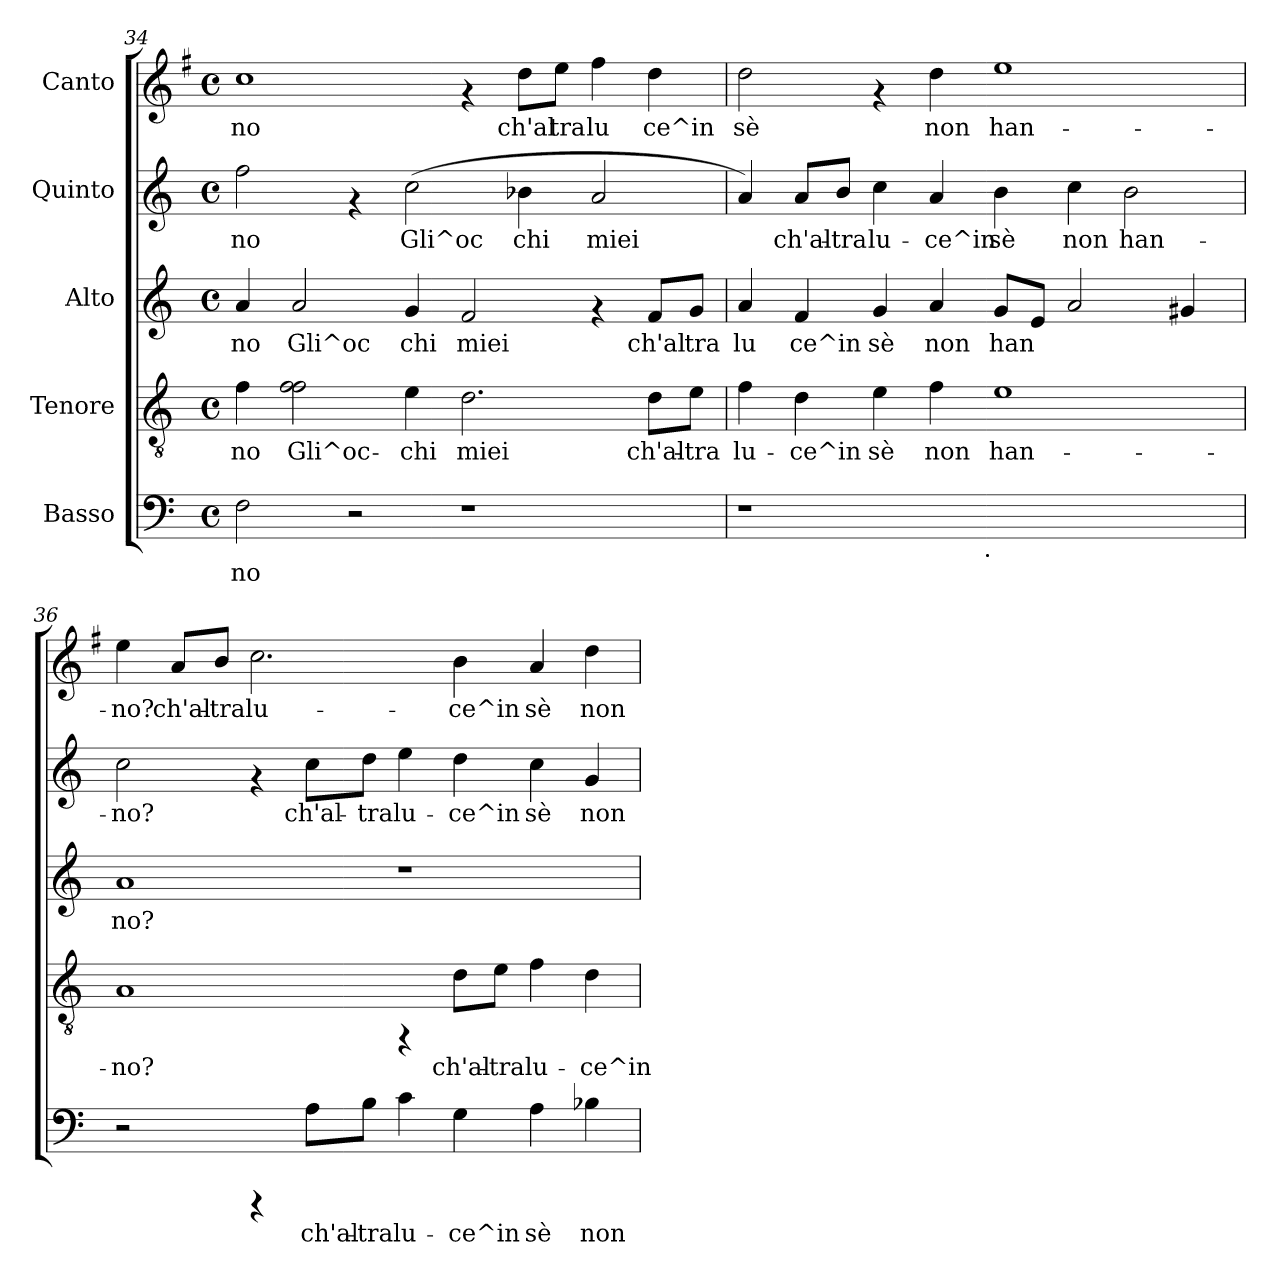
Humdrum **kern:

**kern	**text	**kern	**text	**kern	**text	**kern	**text	**kern	**text
*part5	*part5	*part4	*part4	*part3	*part3	*part2	*part2	*part1	*part1
*staff5	*staff5	*staff4	*staff4	*staff3	*staff3	*staff2	*staff2	*staff1	*staff1
*I"Basso	*	*I"Tenore	*	*I"Alto	*	*I"Quinto	*	*I"Canto	*
*clefF4	*	*clefGv2	*	*clefG2	*	*clefG2	*	*clefG2	*
*	*	*	*	*	*	*	*	*ITrd-3c-5	*
*k[]	*	*k[]	*	*k[]	*	*k[]	*	*k[]	*
*C:	*	*C:	*	*C:	*	*C:	*	*C:	*
*M4/4	*	*M4/4	*	*M4/4	*	*M4/4	*	*M4/4	*
*met(c)	*	*met(c)	*	*met(c)	*	*met(c)	*	*met(c)	*
=34	=34	=34	=34	=34	=34	=34	=34	=34	=34
!	!LO:LY:b:cj	!	!LO:LY:b:cj	!	!LO:LY:b:cj	!	!LO:LY:b:cj	!	!LO:LY:b:cj
2F\	no	4f\	-no	4a/	no	2ff\	no	1ff	no
!	!	!	!LO:LY:b:cj	!	!LO:LY:b:cj	!	!	!	!
.	.	2f\ 2f\	Gli^oc-	2a/	Gli^oc	.	.	.	.
2r	.	.	.	.	.	4rf	.	.	.
!	!	!	!LO:LY:b:cj	!	!LO:LY:b:cj	!	!LO:LY:b:cj	!	!
.	.	4e\	-chi	4g/	chi	(<2cc\	Gli^oc	.	.
!	!	!	!LO:LY:b:cj	!	!LO:LY:b:cj	!	!	!	!
1r	.	2.d\	miei	2f/	miei	.	.	4rf	.
!	!	!	!	!	!	!	!LO:LY:b:cj	!	!LO:LY:b:cj
.	.	.	.	.	.	4b-X\	chi	8gg\L	ch'al
!	!	!	!	!	!	!	!	!	!LO:LY:b:cj
.	.	.	.	.	.	.	.	8aa\J	tra
!	!	!	!	!	!	!	!LO:LY:b:cj	!	!LO:LY:b:cj
.	.	.	.	4rf	.	2a/	miei	4bb\	lu
!	!	!	!LO:LY:b:cj	!	!LO:LY:b:cj	!	!	!	!LO:LY:b:cj
.	.	8d\L	ch'al-	8f/L	ch'al	.	.	4gg\	ce^in
!	!	!	!LO:LY:b:cj	!	!LO:LY:b:cj	!	!	!	!
.	.	8e\J	-tra	8g/J	tra	.	.	.	.
!!LO:LB:g=z
=35	=35	=35	=35	=35	=35	=35	=35	=35	=35
!	!	!	!LO:LY:b:cj	!	!LO:LY:b:cj	!	!LO:LY:b:cj	!	!LO:LY:b:cj
*^	*	*	*	*	*	*	*	*	*
1r	2ryy	.	4f\	lu-	4a/	lu	4a/)	.	2gg\	sè
!	!	!	!	!LO:LY:b:cj	!	!LO:LY:b:cj	!	!LO:LY:b:cj	!	!
.	.	.	4d\	-ce^in	4f/	ce^in	8a/L	ch'al-	.	.
!	!	!	!	!	!	!	!	!LO:LY:b:cj	!	!
.	.	.	.	.	.	.	8b/J	-tra	.	.
!	!	!	!	!LO:LY:b:cj	!	!LO:LY:b:cj	!	!LO:LY:b:cj	!	!
.	4ryy	.	4e\	sè	4g/	sè	4cc\	lu-	4rf	.
!	!	!	!	!LO:LY:b:cj	!	!LO:LY:b:cj	!	!LO:LY:b:cj	!	!LO:LY:b:cj
.	8...ryy	.	4f\	non	4a/	non	4a/	-ce^in	4gg\	non
!	!LO:TX:b:t=.	!	!	!	!	!	!	!	!	!
.	1ryy	.	.	.	.	.	.	.	.	.
!	!	!	!	!LO:LY:b:cj	!	!LO:LY:b:cj	!	!LO:LY:b:cj	!	!LO:LY:b:cj
1ryy	.	.	1e	han-	8g/L	han	4b\	sè	1aa	han-
!	!	!	!	!	!	!LO:LY:b:cj	!	!	!	!
.	.	.	.	.	8e/J	.	.	.	.	.
!	!	!	!	!	!	!LO:LY:b:cj	!	!LO:LY:b:cj	!	!
.	.	.	.	.	2a/	.	4cc\	non	.	.
!	!	!	!	!	!	!	!	!LO:LY:b:cj	!	!
.	.	.	.	.	.	.	2b\	han-	.	.
!	!	!	!	!	!	!LO:LY:b:cj	!	!	!	!
.	.	.	.	.	4g#/	.	.	.	.	.
.	64ryy	.	.	.	.	.	.	.	.	.
=36	=36	=36	=36	=36	=36	=36	=36	=36	=36	=36
!	!	!	!	!LO:LY:b:cj	!	!LO:LY:b:cj	!	!LO:LY:b:cj	!	!LO:LY:b:cj
*v	*v	*	*	*	*	*	*	*	*	*
2r	.	1A	-no?	1a	no?	2cc\	-no?	4aa\	-no?
!	!	!	!	!	!	!	!	!	!LO:LY:b:cj
.	.	.	.	.	.	.	.	8dd/L	ch'al-
!	!	!	!	!	!	!	!	!	!LO:LY:b:cj
.	.	.	.	.	.	.	.	8ee/J	-tra
!	!	!	!	!	!	!	!	!	!LO:LY:b:cj
4rCCC	.	.	.	.	.	4rf	.	2.ff\	lu-
!	!LO:LY:b:cj	!	!	!	!	!	!LO:LY:b:cj	!	!
8A\L	ch'al-	.	.	.	.	8cc\L	ch'al-	.	.
!	!LO:LY:b:cj	!	!	!	!	!	!LO:LY:b:cj	!	!
8B\J	-tra	.	.	.	.	8dd\J	-tra	.	.
!	!LO:LY:b:cj	!	!	!	!	!	!LO:LY:b:cj	!	!
4c\	lu-	4rFF	.	1r	.	4ee\	lu-	.	.
!	!LO:LY:b:cj	!	!LO:LY:b:cj	!	!	!	!LO:LY:b:cj	!	!LO:LY:b:cj
4G\	-ce^in	8d\L	ch'al-	.	.	4dd\	-ce^in	4ee\	-ce^in
!	!	!	!LO:LY:b:cj	!	!	!	!	!	!
.	.	8e\J	-tra	.	.	.	.	.	.
!	!LO:LY:b:cj	!	!LO:LY:b:cj	!	!	!	!LO:LY:b:cj	!	!LO:LY:b:cj
4A\	sè	4f\	lu-	.	.	4cc\	sè	4dd/	sè
!	!LO:LY:b:cj	!	!LO:LY:b:cj	!	!	!	!LO:LY:b:cj	!	!LO:LY:b:cj
4B-X\	non	4d\	-ce^in	.	.	4g/	non	4gg\	non
=	=	=	=	=	=	=	=	=	=
*-	*-	*-	*-	*-	*-	*-	*-	*-	*-
